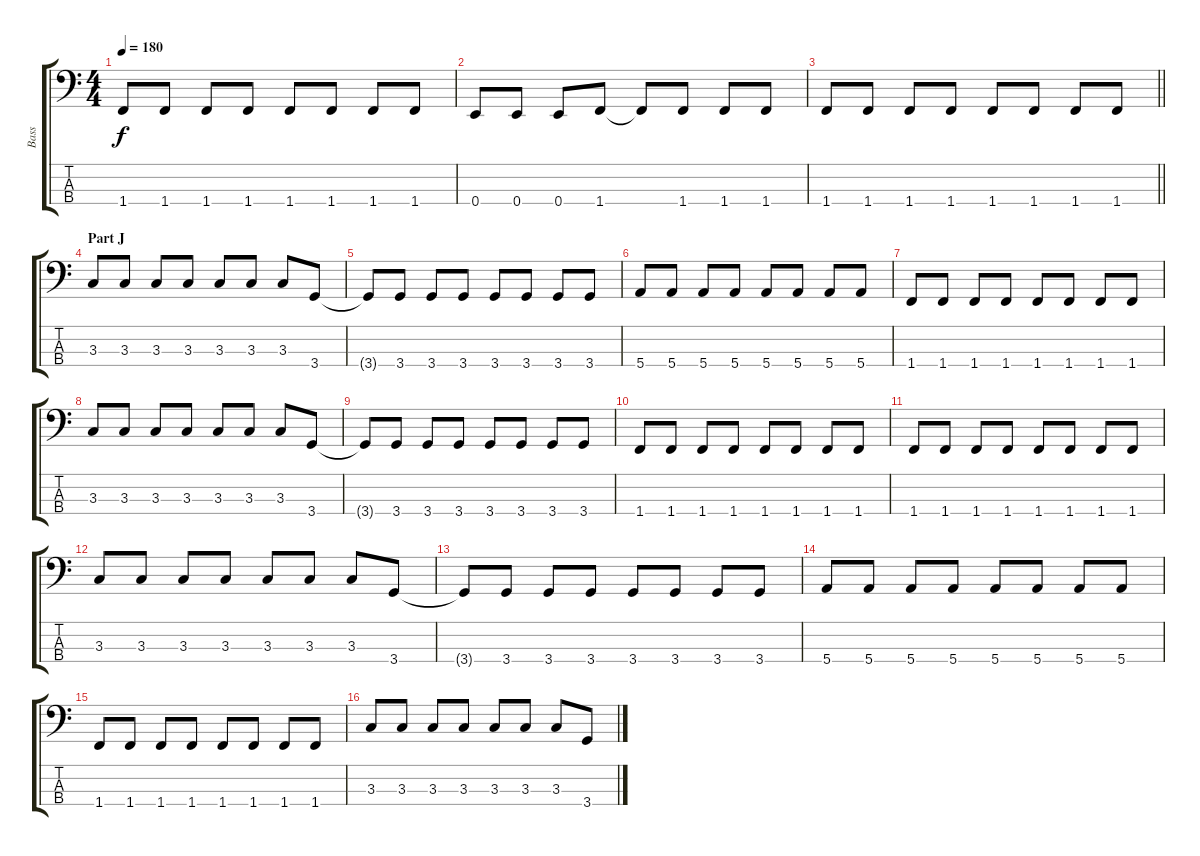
\track ("Bass" "Bass") {instrument electricbasspick}
\staff {score tabs}
\tuning (G2 D2 A1 E1) {hide}
\ts (4 4)
\tempo 180
\clef f4
\ks c
1.4.8{dy f} 1.4.8 1.4.8 1.4.8 1.4.8 1.4.8 1.4.8 1.4.8 |
0.4.8 0.4.8 0.4.8 1.4.8 1.4{t}.8 1.4.8 1.4.8 1.4.8 |
\barLineRight lightlight
1.4.8 1.4.8 1.4.8 1.4.8 1.4.8 1.4.8 1.4.8 1.4.8 |
\section ("" "Part J")
3.3.8 3.3.8 3.3.8 3.3.8 3.3.8 3.3.8 3.3.8 3.4.8 |
3.4{t}.8 3.4.8 3.4.8 3.4.8 3.4.8 3.4.8 3.4.8 3.4.8 |
5.4.8 5.4.8 5.4.8 5.4.8 5.4.8 5.4.8 5.4.8 5.4.8 |
1.4.8 1.4.8 1.4.8 1.4.8 1.4.8 1.4.8 1.4.8 1.4.8 |
3.3.8 3.3.8 3.3.8 3.3.8 3.3.8 3.3.8 3.3.8 3.4.8 |
3.4{t}.8 3.4.8 3.4.8 3.4.8 3.4.8 3.4.8 3.4.8 3.4.8 |
1.4.8 1.4.8 1.4.8 1.4.8 1.4.8 1.4.8 1.4.8 1.4.8 |
1.4.8 1.4.8 1.4.8 1.4.8 1.4.8 1.4.8 1.4.8 1.4.8 |
3.3.8 3.3.8 3.3.8 3.3.8 3.3.8 3.3.8 3.3.8 3.4.8 |
3.4{t}.8 3.4.8 3.4.8 3.4.8 3.4.8 3.4.8 3.4.8 3.4.8 |
5.4.8 5.4.8 5.4.8 5.4.8 5.4.8 5.4.8 5.4.8 5.4.8 |
1.4.8 1.4.8 1.4.8 1.4.8 1.4.8 1.4.8 1.4.8 1.4.8 |
3.3.8 3.3.8 3.3.8 3.3.8 3.3.8 3.3.8 3.3.8 3.4.8
